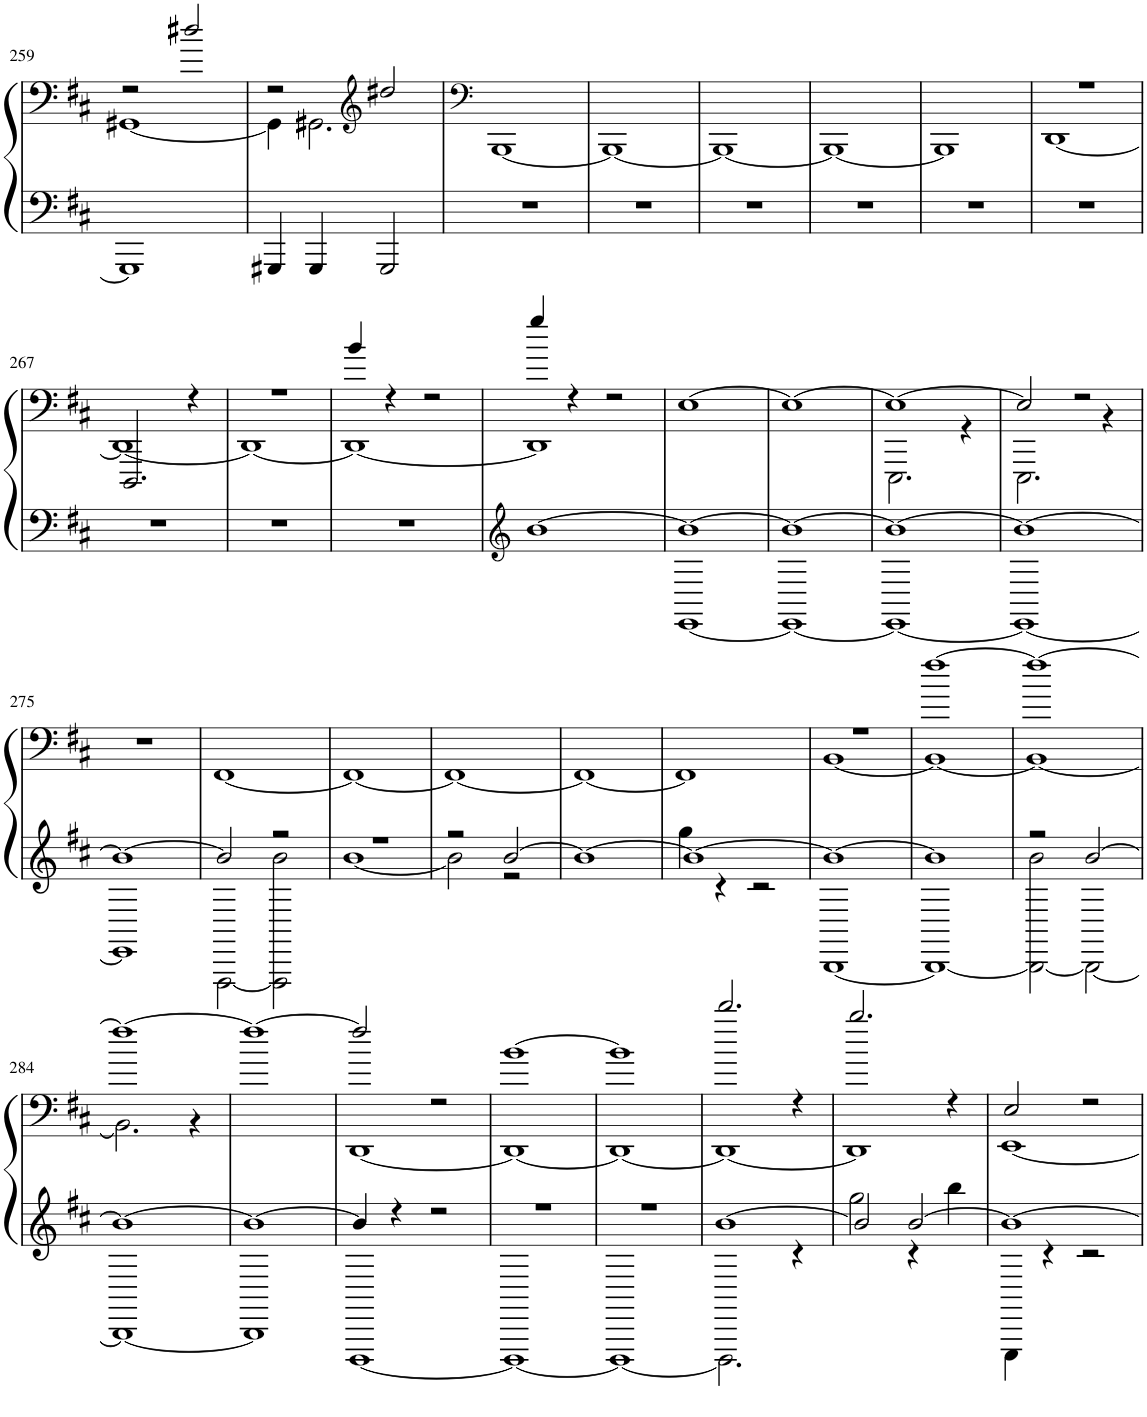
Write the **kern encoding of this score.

**kern	**kern
*part1	*part1
*staff2	*staff1
*I"Piano	*
*I'Pno.	*
!!LO:PB:g=z
*clefF4	*clefF4
*k[f#c#]	*k[f#c#]
*M4/4	*M4/4
=259	=259
*	*^
1GGG#]	2r	[1GG#X
.	2dd#X/	.
=260	=260	=260
4GGG#X/	2r	4GG#\]
4GGG#/	.	2.GG#X\
*	*clefG2	*
2GGG#/	2dd#X/	.
*	*v	*v
=261	=261
*	*clefF4
1r	[1BBB
=262	=262
1r	1BBB_
=263	=263
1r	1BBB_
=264	=264
1r	1BBB_
=265	=265
1r	1BBB]
=266	=266
*	*^
1r	1r	[1DD
!!LO:LB:g=z	!!
=267	=267	=267
1r	2.DDD/	1DD_
.	4r	.
=268	=268	=268
1r	1r	1DD_
=269	=269	=269
1r	4b/	1DD_
.	4r	.
.	2r	.
=270	=270	=270
*clefG2	*	*
[1b	4gg/	1DD]
.	4r	.
.	2r	.
*	*v	*v
=271	=271
*^	*
1b_	[1EE	[1E
=272	=272	=272
1b_	1EE_	1E_
=273	=273	=273
*	*	*^
1b_	1EE_	1E_	2.EEE\
.	.	.	4r
=274	=274	=274	=274
1b_	1EE_	2E/]	2.EEE\
.	.	2r	.
.	.	.	4r
*	*	*v	*v
!!LO:LB:g=z
=275	=275	=275
1b_	1EE]	1r
=276	=276	=276
2b/]	[2FFF#\	[1FF#
2r	2FFF#\] 2b\	.
=277	=277	=277
1r	[1b	1FF#_
=278	=278	=278
2r	2b\]	1FF#_
[2b/	2r	.
*v	*v	*
=279	=279
1b_	1FF#_
=280	=280
*^	*
1b_	4gg\	1FF#]
.	4r	.
.	2r	.
=281	=281	=281
*	*	*^
1b_	[1BBB	1r	[1BB
=282	=282	=282	=282
1b]	1BBB_	[1ff#	1BB_
=283	=283	=283	=283
2r	2BBB\_ 2b\	1ff#_	1BB_
[2b/	2BBB\_	.	.
!!LO:LB:g=z	!!
=284	=284	=284	=284
1b_	1BBB_	1ff#_	2.BB\]
.	.	.	4r
*	*	*v	*v
=285	=285	=285
1b_	1BBB]	1ff#_
=286	=286	=286
*	*	*^
4b/]	[1DDD	2ff#/]	[1DD
4r	.	.	.
2r	.	2r	.
=287	=287	=287	=287
1r	1DDD_	[1b	1DD_
=288	=288	=288	=288
1r	1DDD_	1b]	1DD_
=289	=289	=289	=289
[1b	2.DDD\]	2.ddd/	1DD_
.	4r	4r	.
=290	=290	=290	=290
2b/]	2gg\	2.bb/	1DD]
[2b/	4r	.	.
.	4bb\	4r	.
=291	=291	=291	=291
1b_	4EEE\	2E/	[1EE
.	4r	.	.
.	2r	2r	.
*v	*v	*	*
*	*v	*v
=	=
*-	*-
